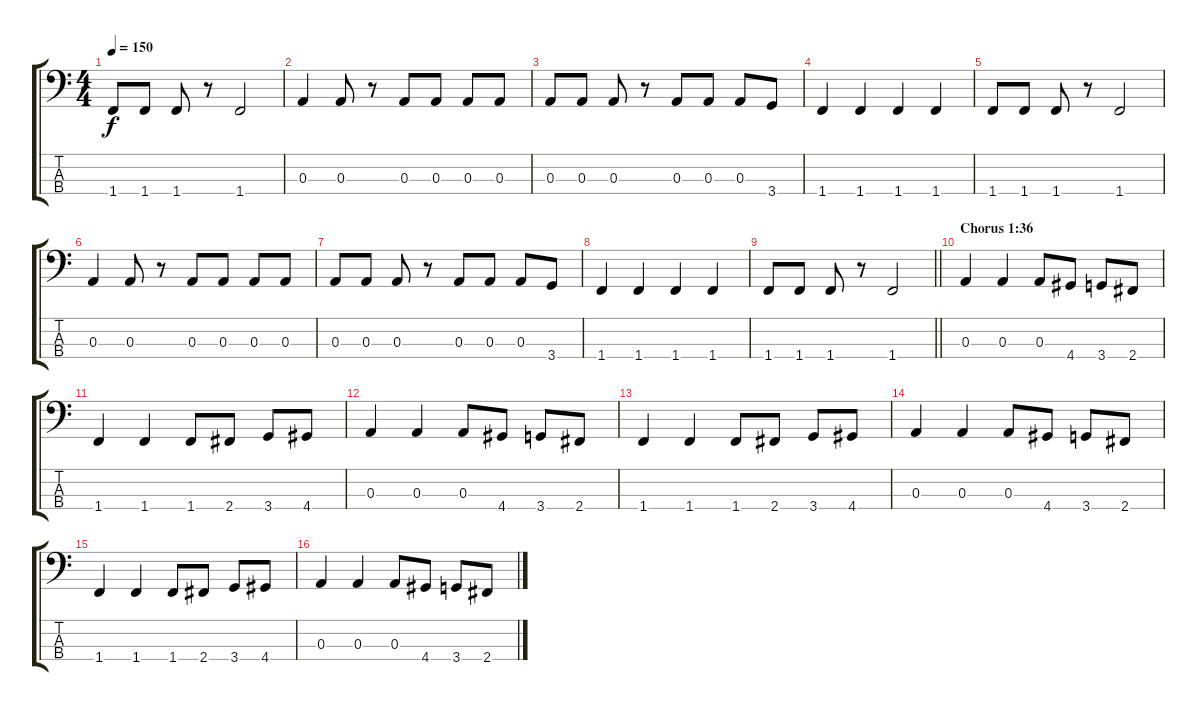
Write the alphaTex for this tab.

\track "" {instrument electricbassfinger}
\staff {score tabs}
\tuning (G2 D2 A1 E1) {hide}
\ts (4 4)
\tempo 150
\clef f4
\ks c
1.4.8{dy f} 1.4.8 1.4.8 r.8 1.4.2 |
0.3.4 0.3.8 r.8 0.3.8 0.3.8 0.3.8 0.3.8 |
0.3.8 0.3.8 0.3.8 r.8 0.3.8 0.3.8 0.3.8 3.4.8 |
1.4.4 1.4.4 1.4.4 1.4.4 |
1.4.8 1.4.8 1.4.8 r.8 1.4.2 |
0.3.4 0.3.8 r.8 0.3.8 0.3.8 0.3.8 0.3.8 |
0.3.8 0.3.8 0.3.8 r.8 0.3.8 0.3.8 0.3.8 3.4.8 |
1.4.4 1.4.4 1.4.4 1.4.4 |
\barLineRight lightlight
1.4.8 1.4.8 1.4.8 r.8 1.4.2 |
\section ("" "Chorus 1:36")
0.3.4 0.3.4 0.3.8 4.4.8 3.4.8 2.4.8 |
1.4.4 1.4.4 1.4.8 2.4.8 3.4.8 4.4.8 |
0.3.4 0.3.4 0.3.8 4.4.8 3.4.8 2.4.8 |
1.4.4 1.4.4 1.4.8 2.4.8 3.4.8 4.4.8 |
0.3.4 0.3.4 0.3.8 4.4.8 3.4.8 2.4.8 |
1.4.4 1.4.4 1.4.8 2.4.8 3.4.8 4.4.8 |
0.3.4 0.3.4 0.3.8 4.4.8 3.4.8 2.4.8
